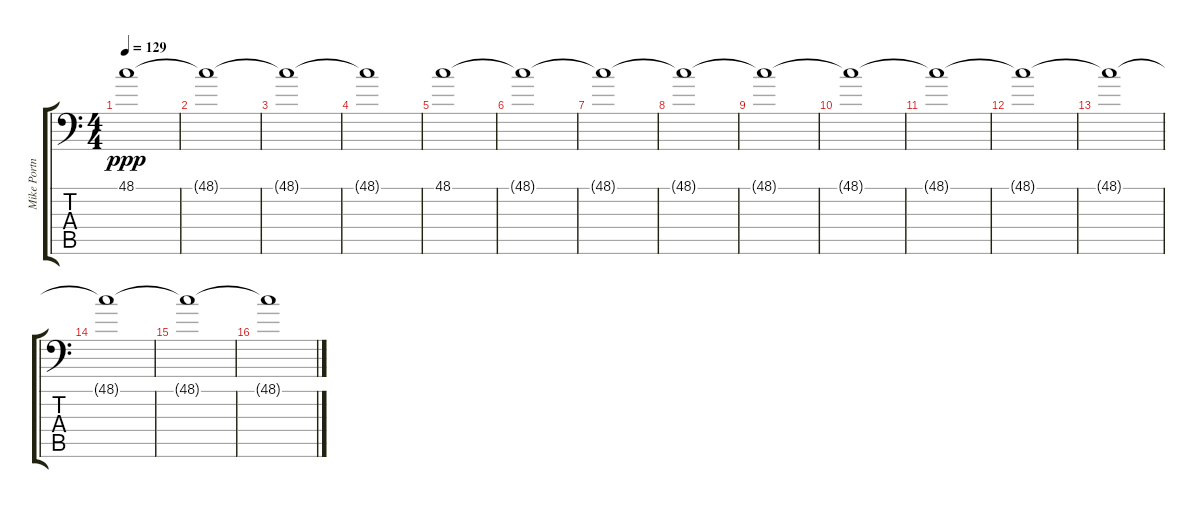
\track ("Mike Portnoy (Drums)" "Mike Portn") {instrument acousticgrandpiano}
\staff {score tabs}
\tuning (C-1 C-1 C-1 C-1 C-1 C-1) {hide}
\ts (4 4)
\tempo 129
\clef f4
\ks c
48.1{t}.1{dy ppp} |
48.1{t}.1 |
48.1{t}.1 |
48.1{t}.1 |
48.1.1 |
48.1{t}.1 |
48.1{t}.1 |
48.1{t}.1 |
48.1{t}.1 |
48.1{t}.1 |
48.1{t}.1 |
48.1{t}.1 |
48.1{t}.1 |
48.1{t}.1 |
48.1{t}.1 |
48.1{t}.1
